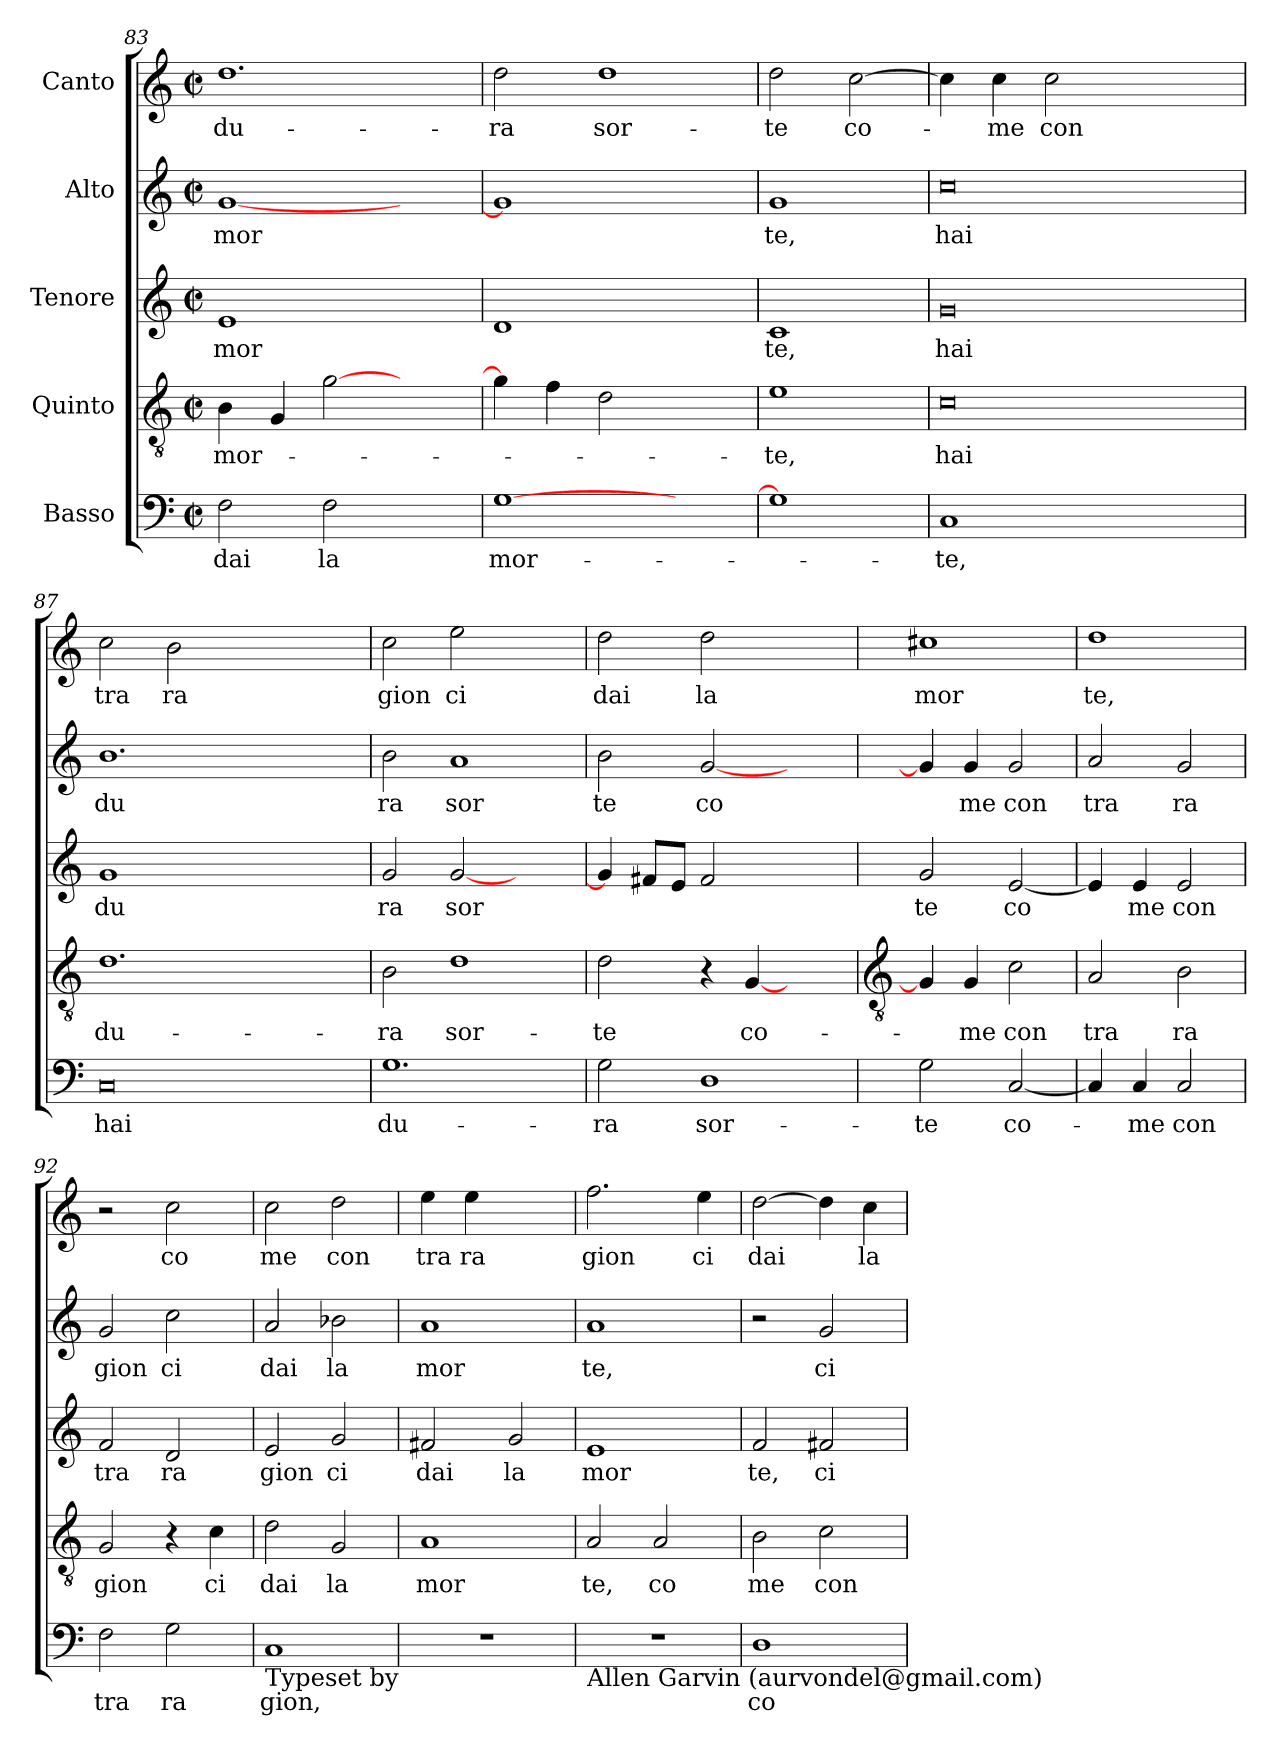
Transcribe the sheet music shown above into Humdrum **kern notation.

**kern	**text	**kern	**text	**kern	**text	**kern	**text	**kern	**text
*part5	*part5	*part4	*part4	*part3	*part3	*part2	*part2	*part1	*part1
*staff5	*staff5	*staff4	*staff4	*staff3	*staff3	*staff2	*staff2	*staff1	*staff1
*I"Basso	*	*I"Quinto	*	*I"Tenore	*	*I"Alto	*	*I"Canto	*
*clefF4	*	*clefGv2	*	*clefG2	*	*clefG2	*	*clefG2	*
*k[]	*	*k[]	*	*k[]	*	*k[]	*	*k[]	*
*C:	*	*C:	*	*C:	*	*C:	*	*C:	*
*M2/2	*	*M2/2	*	*M2/2	*	*M2/2	*	*M2/2	*
*met(c|)	*	*met(c|)	*	*met(c|)	*	*met(c|)	*	*met(c|)	*
=83	=83	=83	=83	=83	=83	=83	=83	=83	=83
!	!LO:LY:b	!	!LO:LY:b	!	!LO:LY:b	!	!LO:LY:b	!	!LO:LY:b
2F\	dai	4B\	mor-	1e	mor	[1g	mor	1.dd	du-
.	.	4G/	.	.	.	.	.	.	.
!	!LO:LY:b	!	!	!	!	!	!	!	!
2F\	la	[2g\	.	.	.	.	.	.	.
2ryy	.	2ryy	.	2ryy	.	2ryy	.	.	.
=84	=84	=84	=84	=84	=84	=84	=84	=84	=84
!	!LO:LY:b	!	!	!	!	!	!	!	!LO:LY:b
[1G	mor-	4g\]	.	1d	.	1g]	.	2dd\	-ra
.	.	4f\	.	.	.	.	.	.	.
!	!	!	!	!	!	!	!	!	!LO:LY:b
.	.	2d\	.	.	.	.	.	1dd	sor-
2ryy	.	2ryy	.	2ryy	.	2ryy	.	.	.
=85	=85	=85	=85	=85	=85	=85	=85	=85	=85
!	!	!	!LO:LY:b	!	!LO:LY:b	!	!LO:LY:b	!	!LO:LY:b
1G]	.	1e	-te,	1c	te,	1g	te,	2dd\	-te
!	!	!	!	!	!	!	!	!	!LO:LY:b
.	.	.	.	.	.	.	.	[2cc\	co-
!!LO:LB:g=z
=86	=86	=86	=86	=86	=86	=86	=86	=86	=86
!	!LO:LY:b	!	!LO:LY:b	!	!LO:LY:b	!	!LO:LY:b	!	!
1C	-te,	0c	hai	0g	hai	0cc	hai	4cc\]	.
!	!	!	!	!	!	!	!	!	!LO:LY:b
.	.	.	.	.	.	.	.	4cc\	-me
!	!	!	!	!	!	!	!	!	!LO:LY:b
.	.	.	.	.	.	.	.	2cc\	con
1ryy	.	.	.	.	.	.	.	1ryy	.
=87	=87	=87	=87	=87	=87	=87	=87	=87	=87
!	!LO:LY:b	!	!LO:LY:b	!	!LO:LY:b	!	!LO:LY:b	!	!LO:LY:b
0C	hai	1.d	du-	1g	du	1.b	du	2cc\	tra
!	!	!	!	!	!	!	!	!	!LO:LY:b
.	.	.	.	.	.	.	.	2b\	ra
.	.	.	.	1ryy	.	.	.	1ryy	.
.	.	2ryy	.	.	.	2ryy	.	.	.
=88	=88	=88	=88	=88	=88	=88	=88	=88	=88
!	!LO:LY:b	!	!LO:LY:b	!	!LO:LY:b	!	!LO:LY:b	!	!LO:LY:b
1.G	du-	2B\	-ra	2g/	ra	2b\	ra	2cc\	gion
!	!	!	!LO:LY:b	!	!LO:LY:b	!	!LO:LY:b	!	!LO:LY:b
.	.	1d	sor-	[2g/	sor	1a	sor	2ee\	ci
.	.	.	.	2ryy	.	.	.	2ryy	.
=89	=89	=89	=89	=89	=89	=89	=89	=89	=89
!	!LO:LY:b	!	!LO:LY:b	!	!	!	!LO:LY:b	!	!LO:LY:b
2G\	-ra	2d\	-te	4g/]	.	2b\	te	2dd\	dai
.	.	.	.	8f#X/L	.	.	.	.	.
.	.	.	.	8e/J	.	.	.	.	.
!	!LO:LY:b	!	!	!	!	!	!LO:LY:b	!	!LO:LY:b
1D	sor-	4r	.	2f#/	.	[2g/	co	2dd\	la
!	!	!	!LO:LY:b	!	!	!	!	!	!
.	.	[4G/	co-	.	.	.	.	.	.
.	.	2ryy	.	2ryy	.	2ryy	.	2ryy	.
!!LO:LB:g=z
=90	=90	=90	=90	=90	=90	=90	=90	=90	=90
*	*	*clefGv2	*	*	*	*	*	*	*
!	!LO:LY:b	!	!	!	!LO:LY:b	!	!	!	!LO:LY:b
2G\	-te	4G/]	.	2g/	te	4g/]	.	1cc#X	mor
!	!	!	!LO:LY:b	!	!	!	!LO:LY:b	!	!
.	.	4G/	-me	.	.	4g/	me	.	.
!	!LO:LY:b	!	!LO:LY:b	!	!LO:LY:b	!	!LO:LY:b	!	!
[2C/	co-	2c\	con	[2e/	co	2g/	con	.	.
!!LO:LB:g=z
=91	=91	=91	=91	=91	=91	=91	=91	=91	=91
!	!	!	!LO:LY:b	!	!	!	!LO:LY:b	!	!LO:LY:b
4C/]	.	2A/	tra	4e/]	.	2a/	tra	1dd	te,
!	!LO:LY:b	!	!	!	!LO:LY:b	!	!	!	!
4C/	-me	.	.	4e/	me	.	.	.	.
!	!LO:LY:b	!	!LO:LY:b	!	!LO:LY:b	!	!LO:LY:b	!	!
2C/	con	2B\	ra	2e/	con	2g/	ra	.	.
=92	=92	=92	=92	=92	=92	=92	=92	=92	=92
!	!LO:LY:b	!	!LO:LY:b	!	!LO:LY:b	!	!LO:LY:b	!	!
2F\	tra	2G/	gion	2f/	tra	2g/	gion	2r	.
!	!LO:LY:b	!	!	!	!LO:LY:b	!	!LO:LY:b	!	!LO:LY:b
2G\	ra	4r	.	2d/	ra	2cc\	ci	2cc\	co
!	!	!	!LO:LY:b	!	!	!	!	!	!
.	.	4c\	ci	.	.	.	.	.	.
=93	=93	=93	=93	=93	=93	=93	=93	=93	=93
!LO:TX:b:t=Typeset by	!	!	!	!	!	!	!	!	!
!	!LO:LY:b	!	!LO:LY:b	!	!LO:LY:b	!	!LO:LY:b	!	!LO:LY:b
1C	gion,	2d\	dai	2e/	gion	2a/	dai	2cc\	me
!	!	!	!LO:LY:b	!	!LO:LY:b	!	!LO:LY:b	!	!LO:LY:b
.	.	2G/	la	2g/	ci	2b-X\	la	2dd\	con
=94	=94	=94	=94	=94	=94	=94	=94	=94	=94
!	!	!	!LO:LY:b	!	!LO:LY:b	!	!LO:LY:b	!	!LO:LY:b
1r	.	1A	mor	2f#X/	dai	1a	mor	4ee\	tra
!	!	!	!	!	!	!	!	!	!LO:LY:b
.	.	.	.	.	.	.	.	4ee\	ra
!	!	!	!	!	!LO:LY:b	!	!	!	!
.	.	.	.	2g/	la	.	.	2ryy	.
!!LO:LB:g=z
=95	=95	=95	=95	=95	=95	=95	=95	=95	=95
!LO:TX:b:t=Allen Garvin (aurvondel@gmail.com)	!	!	!	!	!	!	!	!	!
!	!	!	!LO:LY:b	!	!LO:LY:b	!	!LO:LY:b	!	!LO:LY:b
1r	.	2A/	te,	1e	mor	1a	te,	2.ff\	gion
!	!	!	!LO:LY:b	!	!	!	!	!	!
.	.	2A/	co	.	.	.	.	.	.
!	!	!	!	!	!	!	!	!	!LO:LY:b
.	.	.	.	.	.	.	.	4ee\	ci
=96	=96	=96	=96	=96	=96	=96	=96	=96	=96
!	!LO:LY:b	!	!LO:LY:b	!	!LO:LY:b	!	!	!	!LO:LY:b
1D	co	2B\	me	2f/	te,	2r	.	[2dd\	dai
!	!	!	!LO:LY:b	!	!LO:LY:b	!	!LO:LY:b	!	!
.	.	2c\	con	2f#X/	ci	2g/	ci	4dd\]	.
!	!	!	!	!	!	!	!	!	!LO:LY:b
.	.	.	.	.	.	.	.	4cc\	la
=	=	=	=	=	=	=	=	=	=
*-	*-	*-	*-	*-	*-	*-	*-	*-	*-
